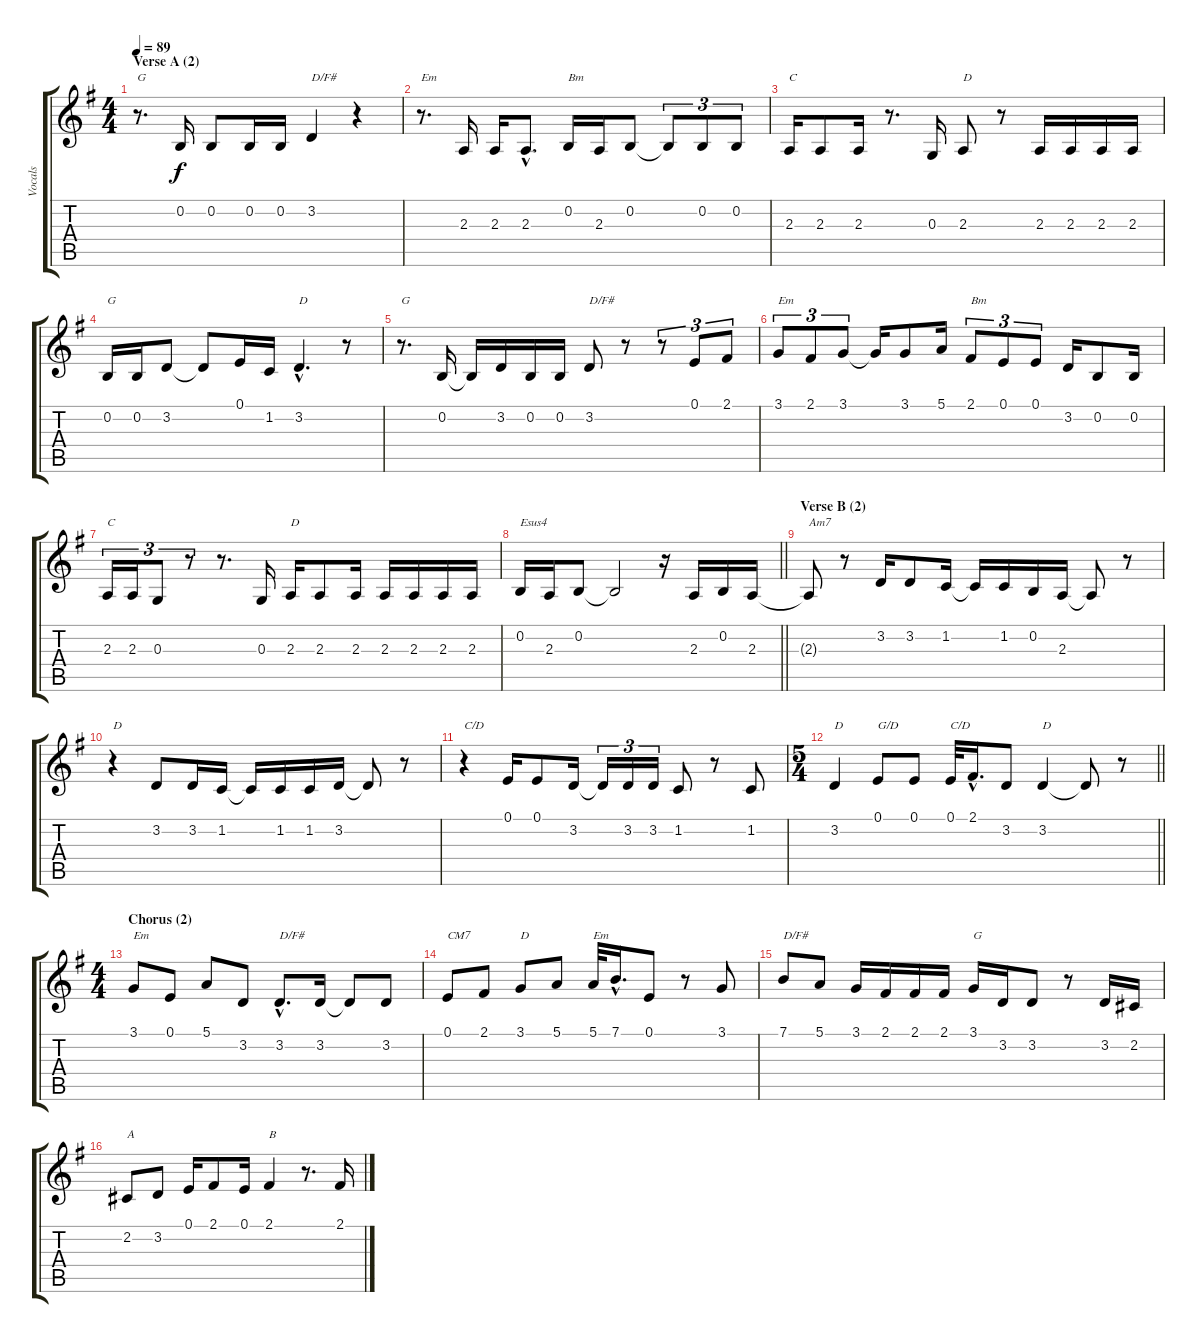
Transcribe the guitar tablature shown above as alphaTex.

\track ("Vocals" "Vocals") {instrument sopranosax}
\staff {score tabs}
\tuning (E4 B3 G3 D3 A2 E2) {hide}
\ts (4 4)
\section ("" "Verse A (2)")
\tempo 89
\clef g2
\ks g
r.8{d txt "G" dy f} 0.2.16 0.2.8 0.2.16 0.2.16 3.2.4{txt "D/F#"} r.4 |
r.8{d txt "Em"} 2.3.16 2.3.16 2.3{hac}.8{d} 0.2.16{txt "Bm"} 2.3.16 0.2.8 0.2{t}.8{tu (3 2)} 0.2.8{tu (3 2)} 0.2.8{tu (3 2)} |
2.3.16{txt "C"} 2.3.8 2.3.16 r.8{d} 0.3.16 2.3.8{txt "D"} r.8 2.3.16 2.3.16 2.3.16 2.3.16 |
0.2.16{txt "G"} 0.2.16 3.2.8 3.2{t}.8 0.1.16 1.2.16 3.2{hac}.4{d txt "D"} r.8 |
r.8{d txt "G"} 0.2.16 0.2{t}.16 3.2.16 0.2.16 0.2.16 3.2.8{txt "D/F#"} r.8 r.8{tu (3 2)} 0.1.8{tu (3 2)} 2.1.8{tu (3 2)} |
3.1.8{tu (3 2) txt "Em"} 2.1.8{tu (3 2)} 3.1.8{tu (3 2)} 3.1{t}.16 3.1.8 5.1.16 2.1.8{tu (3 2) txt "Bm"} 0.1.8{tu (3 2)} 0.1.8{tu (3 2)} 3.2.16 0.2.8 0.2.16 |
2.3.16{tu (3 2) txt "C"} 2.3.16{tu (3 2)} 0.3.8{tu (3 2)} r.8{tu (3 2)} r.8{d} 0.3.16 2.3.16{txt "D"} 2.3.8 2.3.16 2.3.16 2.3.16 2.3.16 2.3.16 |
\barLineRight lightlight
0.2.16{txt "Esus4"} 2.3.16 0.2.8 0.2{t}.2 r.16 2.3.16 0.2.16 2.3.16 |
\section ("" "Verse B (2)")
2.3{t}.8{txt "Am7"} r.8 3.2.16 3.2.8 1.2.16 1.2{t}.16 1.2.16 0.2.16 2.3.16 2.3{t}.8 r.8 |
r.4{txt "D"} 3.2.8 3.2.16 1.2.16 1.2{t}.16 1.2.16 1.2.16 3.2.16 3.2{t}.8 r.8 |
r.4{txt "C/D"} 0.1.16 0.1.8 3.2.16 3.2{t}.16{tu (3 2)} 3.2.16{tu (3 2)} 3.2.16{tu (3 2)} 1.2.8 r.8 1.2.8 |
\ts (5 4)
\barLineRight lightlight
3.2.4{txt "D"} 0.1.8{txt "G/D"} 0.1.8 0.1.32{txt "C/D"} 2.1{hac}.16{d} 3.2.8 3.2.4{txt "D"} 3.2{t}.8 r.8 |
\ts (4 4)
\section ("" "Chorus (2)")
3.1.8{txt "Em"} 0.1.8 5.1.8 3.2.8 3.2{hac}.8{d txt "D/F#"} 3.2.16 3.2{t}.8 3.2.8 |
0.1.8{txt "CM7"} 2.1.8 3.1.8{txt "D"} 5.1.8 5.1.32{txt "Em"} 7.1{hac}.16{d} 0.1.8 r.8 3.1.8 |
7.1.8{txt "D/F#"} 5.1.8 3.1.16 2.1.16 2.1.16 2.1.16 3.1.16{txt "G"} 3.2.16 3.2.8 r.8 3.2.16 2.2.16 |
2.2.8{txt "A"} 3.2.8 0.1.16 2.1.8 0.1.16 2.1.4{txt "B"} r.8{d} 2.1.16
